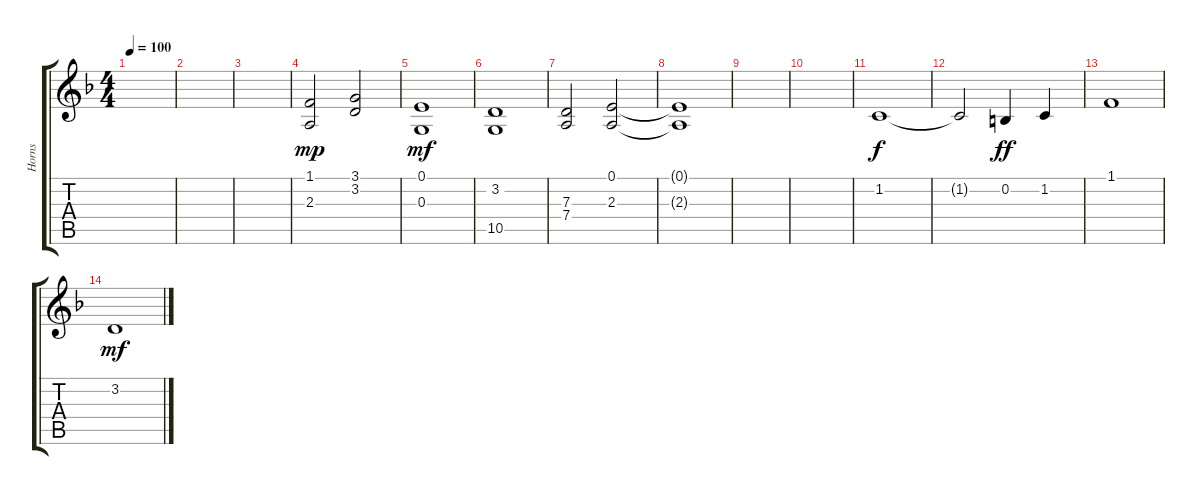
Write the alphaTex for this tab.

\track ("Horns" "Horns") {instrument frenchhorn}
\staff {score tabs}
\tuning (E4 B3 G3 D3 A2 E2) {hide}
\ts (4 4)
\tempo 100
\clef g2
\ks dminor
|
|
|
(1.1 2.3).2{dy mp} (3.1 3.2).2 |
(0.1 0.3).1{dy mf} |
(3.2 10.5).1 |
(7.3 7.4).2 (0.1 2.3).2 |
(0.1{t} 2.3{t}).1{volume 4} |
|
|
1.2.1{dy f} |
1.2{t}.2 0.2.4{dy ff} 1.2.4 |
1.1.1 |
3.2.1{dy mf}
